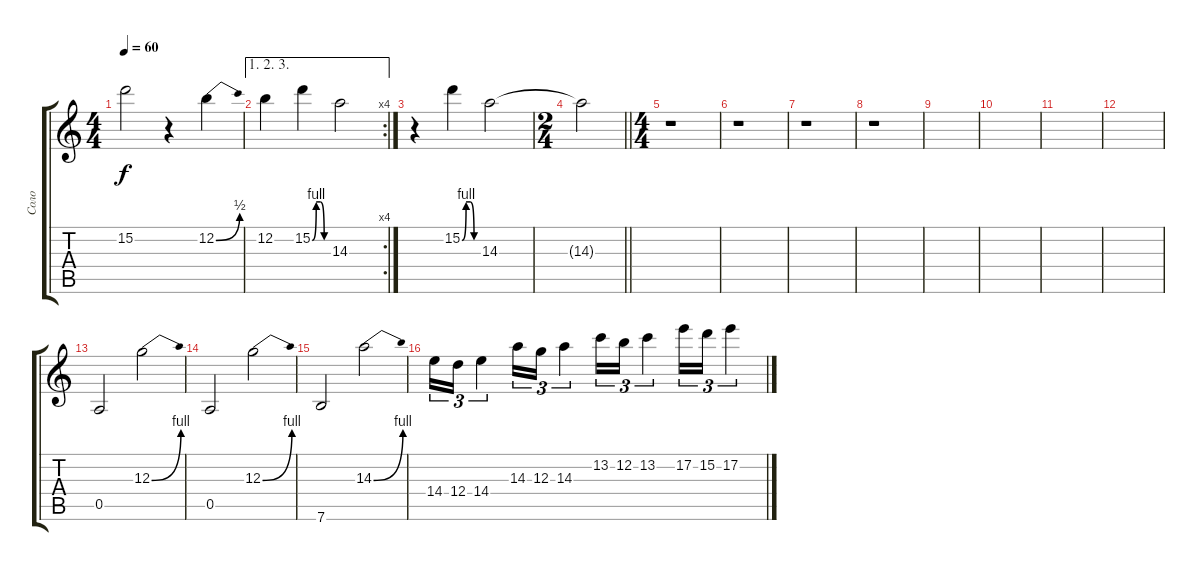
\track ("Соло" "Соло") {instrument distortionguitar}
\staff {score tabs}
\tuning (E4 B3 G3 D3 A2 E2) {hide}
\ts (4 4)
\tempo 60
\clef g2
\ks c
15.2.2{dy f} r.4 12.2{be (bend 0 0 60 2)}.4 |
\ae (1 2 3)
\rc 4
12.2.4 15.2{be (custom 0 0 15 4 30 4 45 0 60 0)}.4 14.3.2 |
r.4 15.2{be (custom 0 0 15 4 30 4 45 0 60 0)}.4 14.3.2{volume 3} |
\ts (2 4)
\barLineRight lightlight
14.3{t}.2 |
\ts (4 4)
r.1 |
r.1{volume 13} |
r.1 |
r.1 |
|
|
|
|
0.5.2 12.3{be (bend 0 0 60 4)}.2 |
0.5.2 12.3{be (bend 0 0 60 4)}.2 |
7.6.2 14.3{be (bend 0 0 60 4)}.2 |
14.4.16{tu (3 2)} 12.4.16{tu (3 2)} 14.4.4{tu (3 2)} 14.3.16{tu (3 2)} 12.3.16{tu (3 2)} 14.3.4{tu (3 2)} 13.2.16{tu (3 2)} 12.2.16{tu (3 2)} 13.2.4{tu (3 2)} 17.2.16{tu (3 2)} 15.2.16{tu (3 2)} 17.2.4{tu (3 2)}
